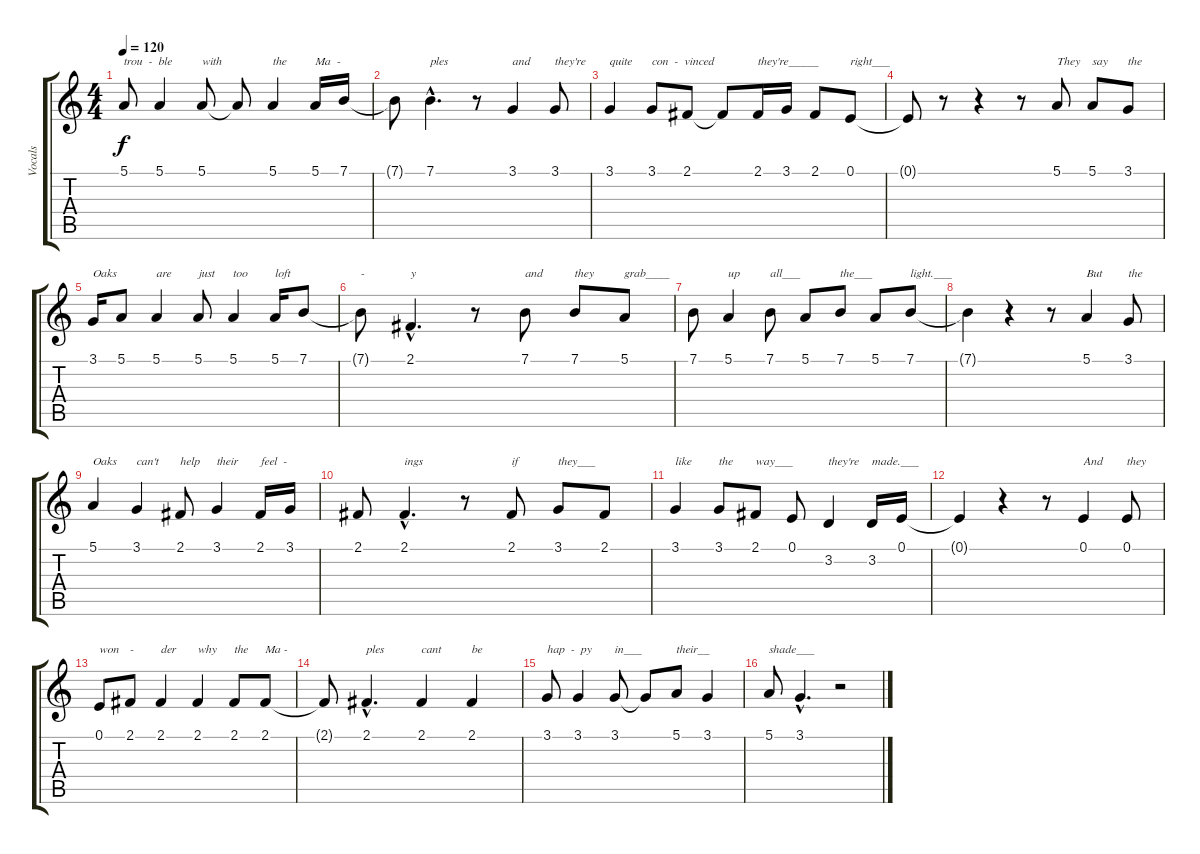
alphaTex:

\track ("Vocals" "Vocals") {instrument synthvoice}
\staff {score tabs}
\tuning (E4 B3 G3 D3 A2 E2) {hide}
\ts (4 4)
\tempo 120
\clef g2
\ks c
5.1.8{txt "trou  -  ble" dy f} 5.1.4 5.1.8{txt "with"} 5.1{t}.8 5.1.4{txt "the"} 5.1.16{txt "Ma  -"} 7.1.16 |
7.1{t}.8 7.1{hac}.4{d txt "ples"} r.8 3.1.4{txt "and"} 3.1.8{txt "they're"} |
3.1.4{txt "quite"} 3.1.8{txt "con  -  vinced"} 2.1.8 2.1{t}.8 2.1.16{txt "they're_____"} 3.1.16 2.1.8 0.1.8{txt "right___"} |
0.1{t}.8 r.8 r.4 r.8 5.1.8{txt "They"} 5.1.8{txt "say"} 3.1.8{txt "the"} |
3.1.16{txt "Oaks"} 5.1.8 5.1.4{txt "are"} 5.1.8{txt "just"} 5.1.4{txt "too"} 5.1.16{txt "loft"} 7.1.8 |
7.1{t}.8{txt "-"} 2.1{hac}.4{d txt "y"} r.8 7.1.8{txt "and"} 7.1.8{txt "they"} 5.1.8{txt "grab____"} |
7.1.8 5.1.4{txt "up"} 7.1.8{txt "all___"} 5.1.8 7.1.8{txt "the___"} 5.1.8 7.1.8{txt "light.___"} |
7.1{t}.4 r.4 r.8 5.1.4{txt "But"} 3.1.8{txt "the"} |
5.1.4{txt "Oaks"} 3.1.4{txt "can't"} 2.1.8{txt "help"} 3.1.4{txt "their"} 2.1.16{txt "feel  -"} 3.1.16 |
2.1.8 2.1{hac}.4{d txt "ings"} r.8 2.1.8{txt "if"} 3.1.8{txt "they___"} 2.1.8 |
3.1.4{txt "like"} 3.1.8{txt "the"} 2.1.8{txt "way___"} 0.1.8 3.2.4{txt "they're"} 3.2.16{txt "made.___"} 0.1.16 |
0.1{t}.4 r.4 r.8 0.1.4{txt "And"} 0.1.8{txt "they"} |
0.1.8{txt "won"} 2.1.8{txt "-"} 2.1.4{txt "der"} 2.1.4{txt "why"} 2.1.8{txt "the"} 2.1.8{txt "Ma -"} |
2.1{t}.8 2.1{hac}.4{d txt "ples"} 2.1.4{txt "cant"} 2.1.4{txt "be"} |
3.1.8{txt "hap  -  py"} 3.1.4 3.1.8{txt "in___"} 3.1{t}.8 5.1.8{txt "their__"} 3.1.4 |
5.1.8{txt "shade___"} 3.1{hac}.4{d} r.2
